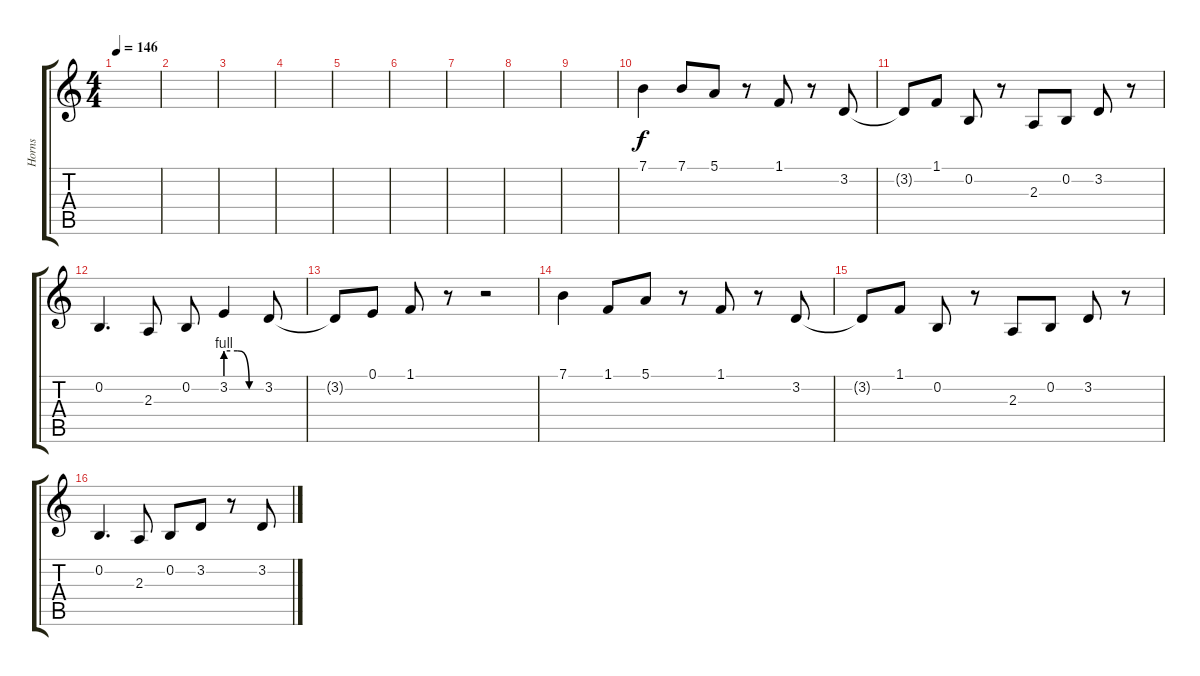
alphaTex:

\track ("Horns" "Horns") {instrument brasssection}
\staff {score tabs}
\tuning (E4 B3 G3 D3 A2 E2) {hide}
\ts (4 4)
\tempo 146
\clef g2
\ks c
|
|
|
|
|
|
|
|
|
7.1.4 7.1.8 5.1.8 r.8 1.1.8 r.8 3.2.8 |
3.2{t}.8 1.1.8 0.2.8 r.8 2.3.8 0.2.8 3.2.8 r.8 |
0.2.4{d} 2.3.8 0.2.8 3.2{be (custom 0 4 20 4 40 0 60 0)}.4 3.2.8 |
3.2{t}.8 0.1.8 1.1.8 r.8 r.2 |
7.1.4 1.1.8 5.1.8 r.8 1.1.8 r.8 3.2.8 |
3.2{t}.8 1.1.8 0.2.8 r.8 2.3.8 0.2.8 3.2.8 r.8 |
0.2.4{d} 2.3.8 0.2.8 3.2.8 r.8 3.2.8
